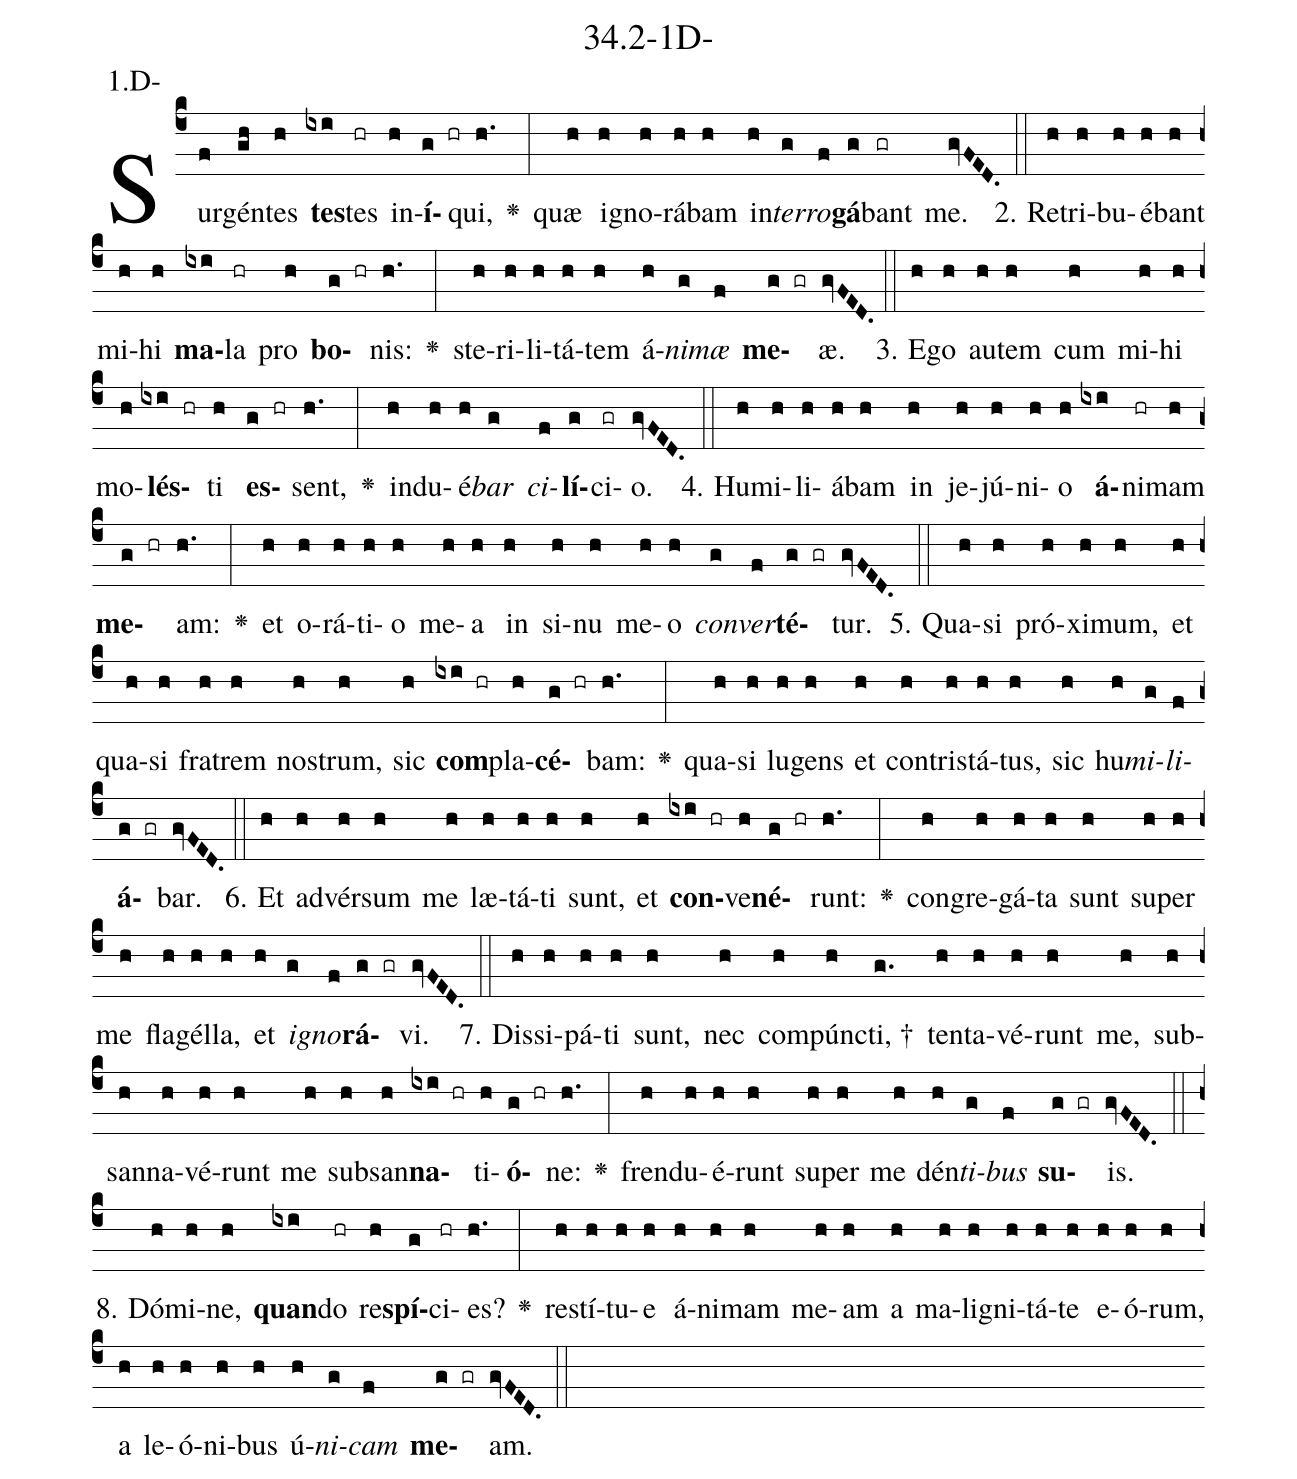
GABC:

name: 34.2-1D-;
annotation: 1.D-;
%%
(c4)Sur(f)gén(gh)tes(h) <b>tes</b>(ixi)tes(hr) in(h)<b>í</b>(g hr)qui,(h.) <v>\greheightstar</v>(:) quæ(h) i(h)gno(h)rá(h)bam(h) in(h)<i>ter</i>(g)<i>ro</i>(f)<b>gá</b>(g)bant(gr) me.(gvFED.) (::)
2. Re(h)tri(h)bu(h)é(h)bant(h) mi(h)hi(h) <b>ma</b>(ixi)la(hr) pro(h) <b>bo</b>(g hr)nis:(h.) <v>\greheightstar</v>(:) ste(h)ri(h)li(h)tá(h)tem(h) á(h)<i>ni</i>(g)<i>mæ</i>(f) <b>me</b>(g gr)æ.(gvFED.) (::)
3. E(h)go(h) au(h)tem(h) cum(h) mi(h)hi(h) mo(h)<b>lés</b>(ixi hr)ti(h) <b>es</b>(g hr)sent,(h.) <v>\greheightstar</v>(:) ind(h)u(h)é(h)<i>bar</i>(g) <i>ci</i>(f)<b>lí</b>(g)ci(gr)o.(gvFED.) (::)
4. Hu(h)mi(h)li(h)á(h)bam(h) in(h) je(h)jú(h)ni(h)o(h) <b>á</b>(ixi)ni(hr)mam(h) <b>me</b>(g hr)am:(h.) <v>\greheightstar</v>(:) et(h) o(h)rá(h)ti(h)o(h) me(h)a(h) in(h) si(h)nu(h) me(h)o(h) <i>con</i>(g)<i>ver</i>(f)<b>té</b>(g gr)tur.(gvFED.) (::)
5. Qua(h)si(h) pró(h)xi(h)mum,(h) et(h) qua(h)si(h) fra(h)trem(h) nos(h)trum,(h) sic(h) <b>com</b>(ixi hr)pla(h)<b>cé</b>(g hr)bam:(h.) <v>\greheightstar</v>(:) qua(h)si(h) lu(h)gens(h) et(h) con(h)tris(h)tá(h)tus,(h) sic(h) hu(h)<i>mi</i>(g)<i>li</i>(f)<b>á</b>(g gr)bar.(gvFED.) (::)
6. Et(h) ad(h)vér(h)sum(h) me(h) læ(h)tá(h)ti(h) sunt,(h) et(h) <b>con</b>(ixi hr)ve(h)<b>né</b>(g hr)runt:(h.) <v>\greheightstar</v>(:) con(h)gre(h)gá(h)ta(h) sunt(h) su(h)per(h) me(h) fla(h)gél(h)la,(h) et(h) <i>i</i>(g)<i>gno</i>(f)<b>rá</b>(g gr)vi.(gvFED.) (::)
7. Dis(h)si(h)pá(h)ti(h) sunt,(h) nec(h) com(h)púnc(h)ti, †(g.) ten(h)ta(h)vé(h)runt(h) me,(h) sub(h)san(h)na(h)vé(h)runt(h) me(h) sub(h)san(h)<b>na</b>(ixi hr)ti(h)<b>ó</b>(g hr)ne:(h.) <v>\greheightstar</v>(:) fren(h)du(h)é(h)runt(h) su(h)per(h) me(h) dén(h)<i>ti</i>(g)<i>bus</i>(f) <b>su</b>(g gr)is.(gvFED.) (::)
8. Dó(h)mi(h)ne,(h) <b>quan</b>(ixi)do(hr) re(h)<b>spí</b>(g)ci(hr)es?(h.) <v>\greheightstar</v>(:) re(h)stí(h)tu(h)e(h) á(h)ni(h)mam(h) me(h)am(h) a(h) ma(h)li(h)gni(h)tá(h)te(h) e(h)ó(h)rum,(h) a(h) le(h)ó(h)ni(h)bus(h) ú(h)<i>ni</i>(g)<i>cam</i>(f) <b>me</b>(g gr)am.(gvFED.) (::)
